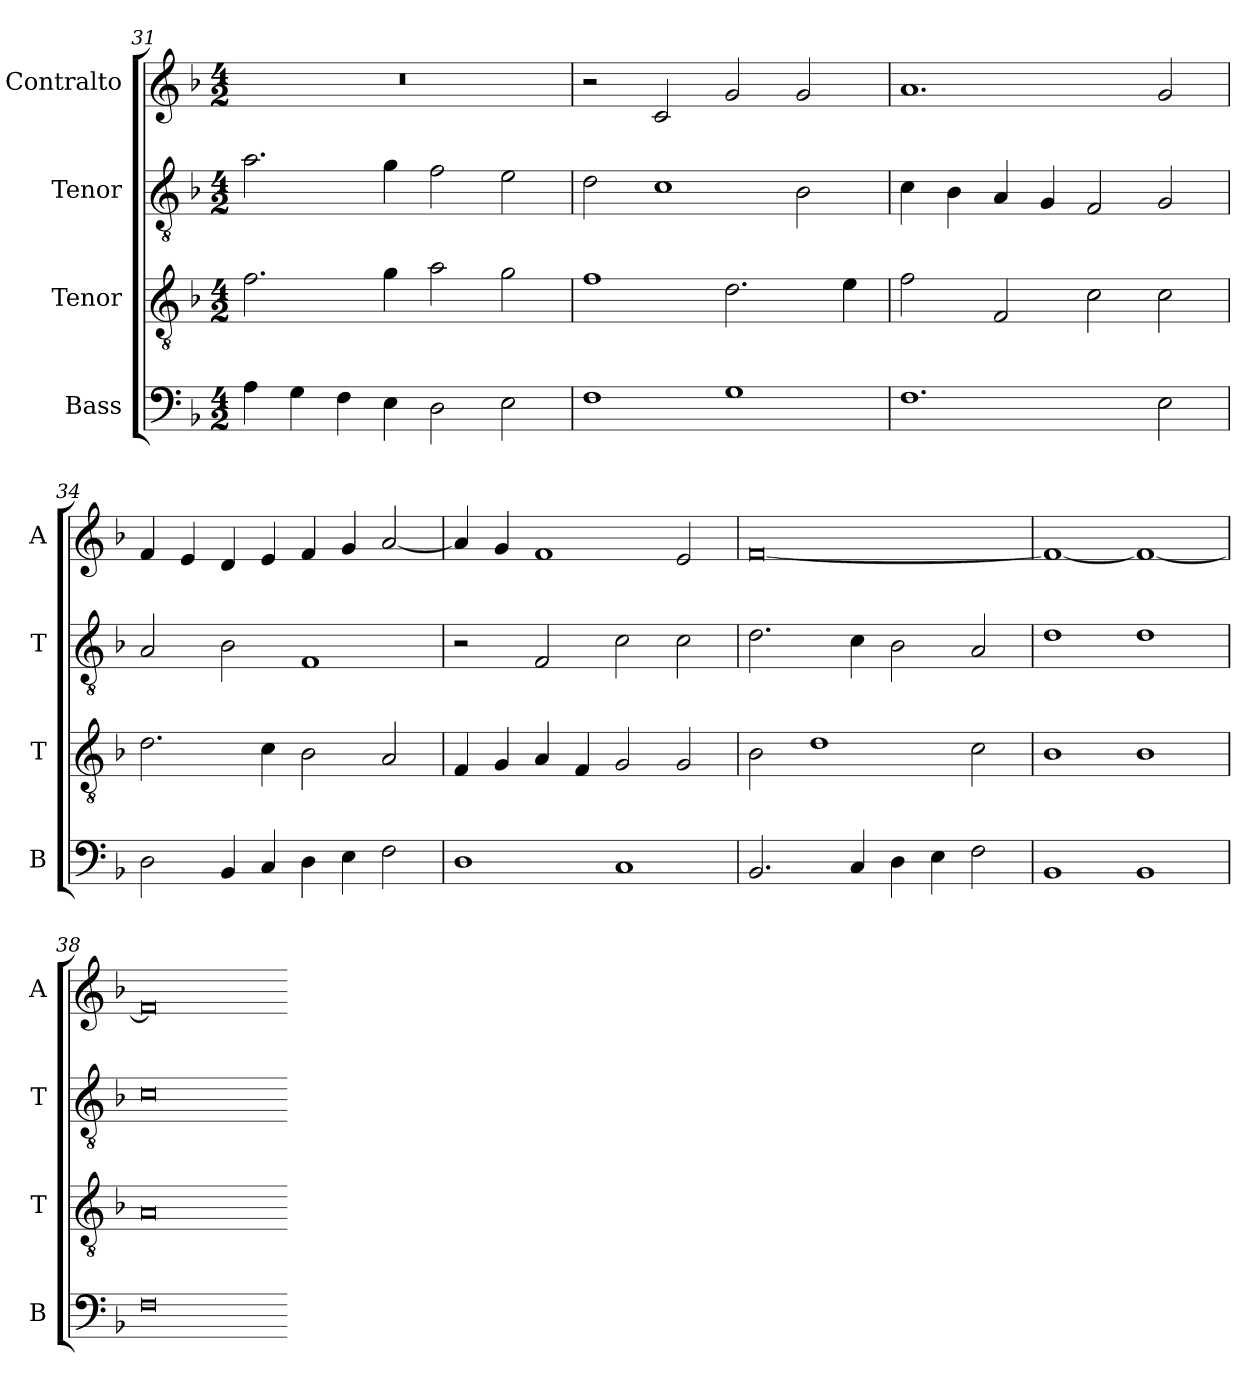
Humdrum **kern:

**kern	**kern	**kern	**kern
*part4	*part3	*part2	*part1
*staff4	*staff3	*staff2	*staff1
*I"Bass	*I"Tenor	*I"Tenor	*I"Contralto
*I'B	*I'T	*I'T	*I'A
*clefF4	*clefGv2	*clefGv2	*clefG2
*k[b-]	*k[b-]	*k[b-]	*k[b-]
*F:ion	*F:ion	*F:ion	*F:ion
*M4/2	*M4/2	*M4/2	*M4/2
=31	=31	=31	=31
4A	2.f	2.a	0r
4G	.	.	.
4F	.	.	.
4E	4g	4g	.
2D	2a	2f	.
2E	2g	2e	.
=32	=32	=32	=32
1F	1f	2d	2r
.	.	1c	2c
1G	2.d	.	2g
.	.	2B-	2g
.	4e	.	.
=33	=33	=33	=33
1.F	2f	4c	1.a
.	.	4B-	.
.	2F	4A	.
.	.	4G	.
.	2c	2F	.
2E	2c	2G	2g
=34	=34	=34	=34
2D	2.d	2A	4f
.	.	.	4e
4BB-	.	2B-	4d
4C	4c	.	4e
4D	2B-	1F	4f
4E	.	.	4g
2F	2A	.	[2a
=35	=35	=35	=35
1D	4F	2r	4a]
.	4G	.	4g
.	4A	2F	1f
.	4F	.	.
1C	2G	2c	.
.	2G	2c	2e
=36	=36	=36	=36
2.BB-	2B-	2.d	[0f
.	1d	.	.
4C	.	4c	.
4D	.	2B-	.
4E	.	.	.
2F	2c	2A	.
=37	=37	=37	=37
1BB-	1B-	1d	1f_
1BB-	1B-	1d	1f_
=38	=38	=38	=38
0F	0A	0c	0f]
=-	=-	=-	=-
*-	*-	*-	*-
